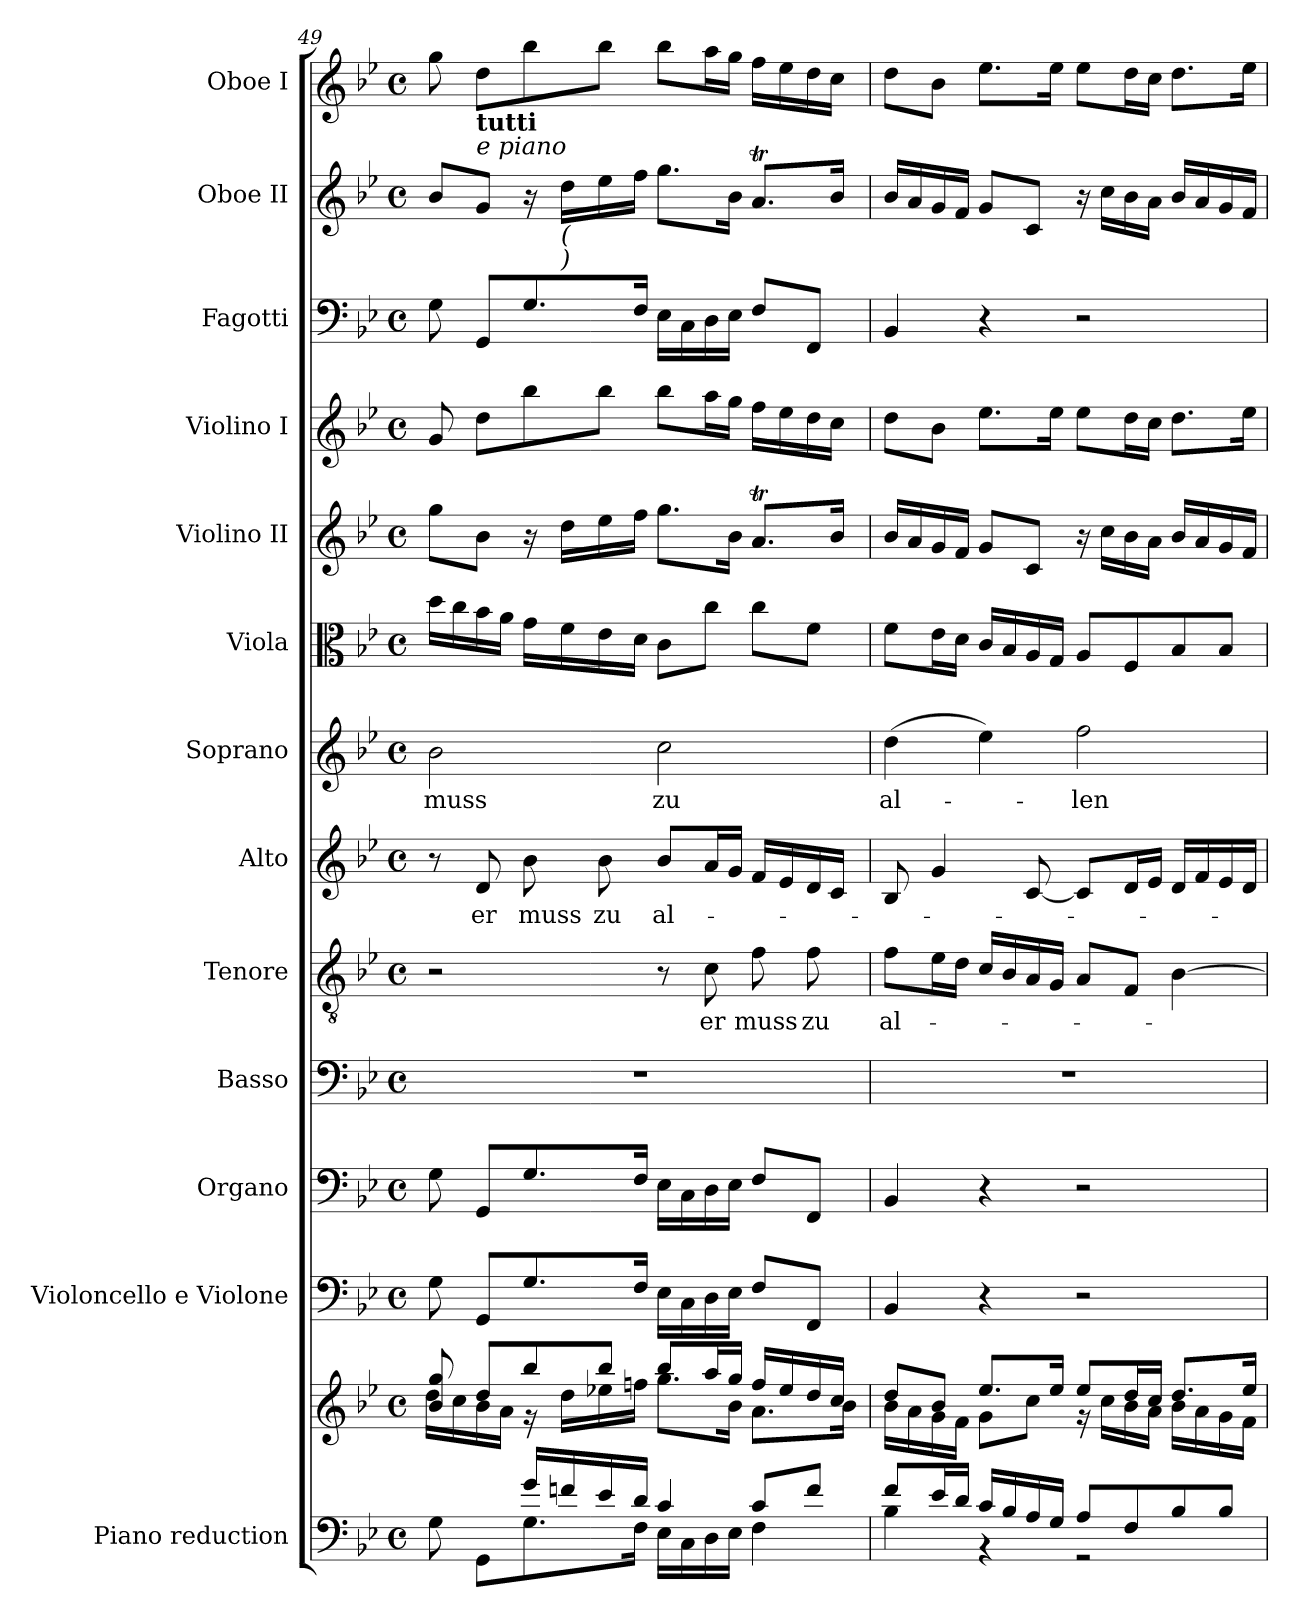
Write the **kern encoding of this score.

**kern	**kern	**kern	**kern	**kern	**kern	**text	**kern	**text	**kern	**text	**kern	**kern	**kern	**kern	**kern	**kern
*part13	*part13	*part12	*part11	*part10	*part9	*part9	*part8	*part8	*part7	*part7	*part6	*part5	*part4	*part3	*part2	*part1
*staff14	*staff13	*staff12	*staff11	*staff10	*staff9	*staff9	*staff8	*staff8	*staff7	*staff7	*staff6	*staff5	*staff4	*staff3	*staff2	*staff1
*I"Piano reduction	*	*I"Violoncello  e Violone	*I"Organo	*I"Basso	*I"Tenore	*	*I"Alto	*	*I"Soprano	*	*I"Viola	*I"Violino II	*I"Violino I	*I"Fagotti	*I"Oboe II	*I"Oboe I
*I'Pno	*	*	*	*	*	*	*	*	*	*	*	*	*	*	*I'Ob	*I'Ob
*clefF4	*clefG2	*clefF4	*clefF4	*clefF4	*clefGv2	*	*clefG2	*	*clefG2	*	*clefC3	*clefG2	*clefG2	*clefF4	*clefG2	*clefG2
*k[b-e-]	*k[b-e-]	*k[b-e-]	*k[b-e-]	*k[b-e-]	*k[b-e-]	*	*k[b-e-]	*	*k[b-e-]	*	*k[b-e-]	*k[b-e-]	*k[b-e-]	*k[b-e-]	*k[b-e-]	*k[b-e-]
*M4/4	*M4/4	*M4/4	*M4/4	*M4/4	*M4/4	*	*M4/4	*	*M4/4	*	*M4/4	*M4/4	*M4/4	*M4/4	*M4/4	*M4/4
*met(c)	*met(c)	*met(c)	*met(c)	*met(c)	*met(c)	*	*met(c)	*	*met(c)	*	*met(c)	*met(c)	*met(c)	*met(c)	*met(c)	*met(c)
=49	=49	=49	=49	=49	=49	=49	=49	=49	=49	=49	=49	=49	=49	=49	=49	=49
*^	*^	*	*	*	*	*	*	*	*	*	*	*	*	*	*	*
!	!	!	!	!	!	!	!	!	!	!	!	!LO:LY:b	!	!	!	!	!	!
4ryy	8G\	8b-/ 8gg/	16dd\LL	8G\	8G\	1r	2r	.	8r	.	2b-\	muss	16dd\LL	8gg\L	8g/	8G\	8b-/L	8gg\
.	.	.	16cc\	.	.	.	.	.	.	.	.	.	16cc\	.	.	.	.	.
!	!	!	!	!	!	!	!	!	!	!	!	!	!	!	!	!	!	!LO:TX:b:B:t=tutti
!	!	!	!	!	!	!	!	!	!	!	!	!	!	!	!	!	!	!LO:TX:b:i:t=e piano
!	!	!	!	!	!	!	!	!	!	!LO:LY:b	!	!	!	!	!	!	!	!
.	8GG\L	8dd/L	16b-\	8GG/L	8GG/L	.	.	.	8d/	er	.	.	16b-\	8b-\J	8dd\L	8GG/L	8g/J	8dd\L
.	.	.	16a\JJ	.	.	.	.	.	.	.	.	.	16a\JJ	.	.	.	.	.
!	!	!	!	!	!	!	!	!	!	!LO:LY:b	!	!	!	!	!	!	!	!
16g/LL	8.G\	8bb-/	16r	8.G/	8.G/	.	.	.	8b-\	muss	.	.	16g\LL	16r	8bb-\	8.G/	16r	8bb-\
!	!	!	!	!	!	!	!	!	!	!	!	!	!	!	!	!	!LO:TX:b:i:t=(	!
!	!	!	!	!	!	!	!	!	!	!	!	!	!	!	!	!	!LO:TX:b:i:t=)	!
16fn/	.	.	16dd\LL	.	.	.	.	.	.	.	.	.	16f\	16dd\LL	.	.	16dd\LL	.
!	!	!	!	!	!	!	!	!	!	!LO:LY:b	!	!	!	!	!	!	!	!
16e-/	.	8bb-/J	16ee-X\	.	.	.	.	.	8b-\	zu	.	.	16e-\	16ee-\	8bb-\J	.	16ee-\	8bb-\J
16d/JJ	16F\Jk	.	16ffn\JJ	16F/Jk	16F/Jk	.	.	.	.	.	.	.	16d\JJ	16ff\JJ	.	16F/Jk	16ff\JJ	.
!	!	!	!	!	!	!	!	!	!	!LO:LY:b	!	!LO:LY:b	!	!	!	!	!	!
4c/	16E-\LL	8bb-/L	8.gg\L	16E-\LL	16E-\LL	.	8r	.	8b-/L	al-	2cc\	zu	8c\L	8.gg\L	8bb-\L	16E-\LL	8.gg\L	8bb-\L
.	16C\	.	.	16C\	16C\	.	.	.	.	.	.	.	.	.	.	16C\	.	.
!	!	!	!	!	!	!	!	!LO:LY:b	!	!	!	!	!	!	!	!	!	!
.	16D\	16aa/L	.	16D\	16D\	.	8c\	er	16a/L	.	.	.	8cc\J	.	16aa\L	16D\	.	16aa\L
.	16E-\JJ	16gg/JJ	16b-\Jk	16E-\JJ	16E-\JJ	.	.	.	16g/JJ	.	.	.	.	16b-\Jk	16gg\JJ	16E-\JJ	16b-\Jk	16gg\JJ
!	!	!	!	!	!	!	!	!LO:LY:b	!	!	!	!	!	!	!	!	!	!
8c/L	4F\	16ff/LL	8.a\L	8F/L	8F/L	.	8f\	muss	16f/LL	.	.	.	8cc\L	8.at/L	16ff\LL	8F/L	8.at/L	16ff\LL
.	.	16ee-/	.	.	.	.	.	.	16e-/	.	.	.	.	.	16ee-\	.	.	16ee-\
!	!	!	!	!	!	!	!	!LO:LY:b	!	!	!	!	!	!	!	!	!	!
8f/J	.	16dd/	.	8FF/J	8FF/J	.	8f\	zu	16d/	.	.	.	8f\J	.	16dd\	8FF/J	.	16dd\
.	.	16cc/JJ	16b-\Jk	.	.	.	.	.	16c/JJ	.	.	.	.	16b-/Jk	16cc\JJ	.	16b-/Jk	16cc\JJ
=50	=50	=50	=50	=50	=50	=50	=50	=50	=50	=50	=50	=50	=50	=50	=50	=50	=50	=50
!	!	!	!	!	!	!	!	!LO:LY:b	!	!	!	!LO:LY:b	!	!	!	!	!	!
8f/L	4B-\	8dd/L	16b-\LL	4BB-/	4BB-/	1r	8f\L	al-	8B-/	.	(4dd\	al-	8f\L	16b-/LL	8dd\L	4BB-/	16b-/LL	8dd\L
.	.	.	16a\	.	.	.	.	.	.	.	.	.	.	16a/	.	.	16a/	.
16e-/L	.	8b-/J	16g\	.	.	.	16e-\L	.	4g/	.	.	.	16e-\L	16g/	8b-\J	.	16g/	8b-\J
16d/JJ	.	.	16f\JJ	.	.	.	16d\JJ	.	.	.	.	.	16d\JJ	16f/JJ	.	.	16f/JJ	.
16c/LL	4r	8.ee-/L	8g\L	4r	4r	.	16c/LL	.	.	.	4ee-\)	.	16c/LL	8g/L	8.ee-\L	4r	8g/L	8.ee-\L
16B-/	.	.	.	.	.	.	16B-/	.	.	.	.	.	16B-/	.	.	.	.	.
16A/	.	.	8cc\J	.	.	.	16A/	.	[8c/	.	.	.	16A/	8c/J	.	.	8c/J	.
16G/JJ	.	16ee-/Jk	.	.	.	.	16G/JJ	.	.	.	.	.	16G/JJ	.	16ee-\Jk	.	.	16ee-\Jk
!	!	!	!	!	!	!	!	!	!	!	!	!LO:LY:b	!	!	!	!	!	!
8A/L	2r	8ee-/L	16r	2r	2r	.	8A/L	.	8c/L]	.	2ff\	-len	8A/L	16r	8ee-\L	2r	16r	8ee-\L
.	.	.	16cc\LL	.	.	.	.	.	.	.	.	.	.	16cc\LL	.	.	16cc\LL	.
8F/	.	16dd/L	16b-\	.	.	.	8F/J	.	16d/L	.	.	.	8F/	16b-\	16dd\L	.	16b-\	16dd\L
.	.	16cc/JJ	16a\JJ	.	.	.	.	.	16e-/JJ	.	.	.	.	16a\JJ	16cc\JJ	.	16a\JJ	16cc\JJ
8B-/	.	8.dd/L	16b-\LL	.	.	.	[4B-\	.	16d/LL	.	.	.	8B-/	16b-/LL	8.dd\L	.	16b-/LL	8.dd\L
.	.	.	16a\	.	.	.	.	.	16f/	.	.	.	.	16a/	.	.	16a/	.
8B-/J	.	.	16g\	.	.	.	.	.	16e-/	.	.	.	8B-/J	16g/	.	.	16g/	.
.	.	16ee-/Jk	16f\JJ	.	.	.	.	.	16d/JJ	.	.	.	.	16f/JJ	16ee-\Jk	.	16f/JJ	16ee-\Jk
*v	*v	*	*	*	*	*	*	*	*	*	*	*	*	*	*	*	*	*
*	*v	*v	*	*	*	*	*	*	*	*	*	*	*	*	*	*	*
=	=	=	=	=	=	=	=	=	=	=	=	=	=	=	=	=
*-	*-	*-	*-	*-	*-	*-	*-	*-	*-	*-	*-	*-	*-	*-	*-	*-
